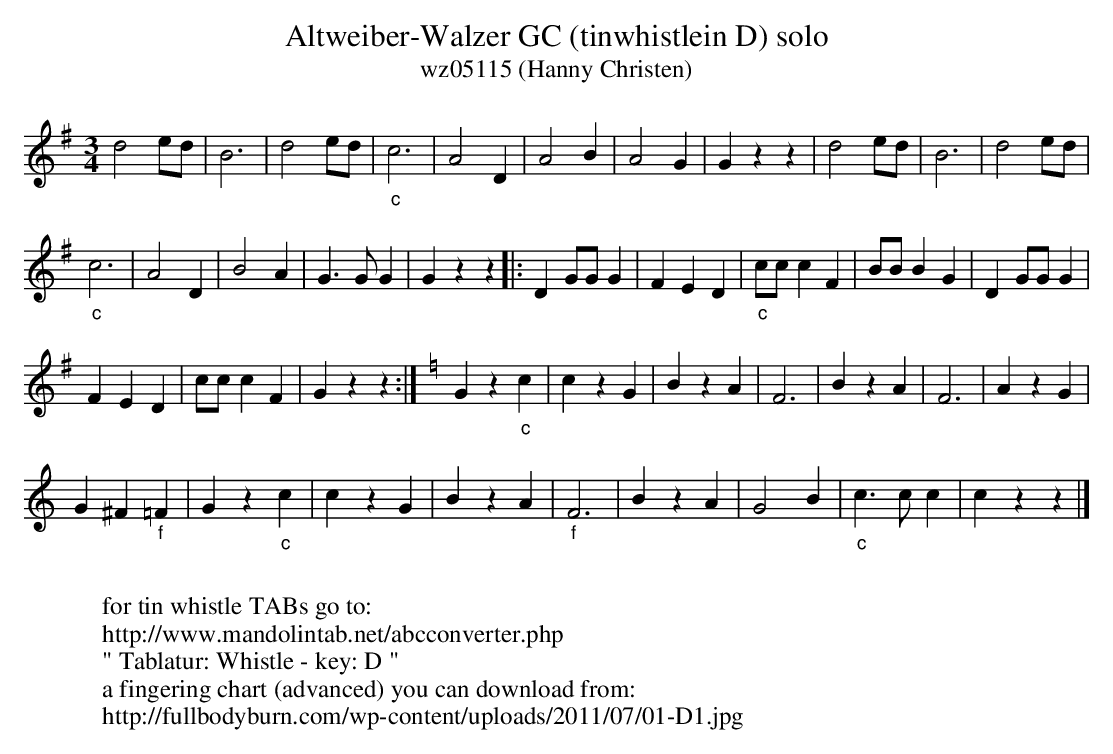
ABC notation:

X:1
T:Altweiber-Walzer GC (tinwhistlein D) solo
T:wz05115 (Hanny Christen)
M:3/4
L:1/4
K:G transpose=12
d2e/2d/2 | B3 | d2e/2d/2 | "_c"c3 | A2D | A2B | A2G | Gzz | d2e/2d/2 | B3 | d2 e/2d/2 |
"_c"c3 | A2D | B2A | G>GG | Gzz |: DG/2G/2G | FED | "_c"c/2c/2cF | B/2B/2BG | DG/2G/2G |
FED | c/2c/2cF | Gzz :| [K:C] Gz"_c"c | czG | BzA | F3 | BzA | F3 | AzG |
G^F"_f"=F | Gz"_c"c | czG | BzA | "_f"F3 | BzA | G2B | "_c"c>cc | czz |]
W:
W:for tin whistle TABs go to:
W:http://www.mandolintab.net/abcconverter.php
W:" Tablatur: Whistle - key: D "
W:a fingering chart (advanced) you can download from:
W:http://fullbodyburn.com/wp-content/uploads/2011/07/01-D1.jpg
